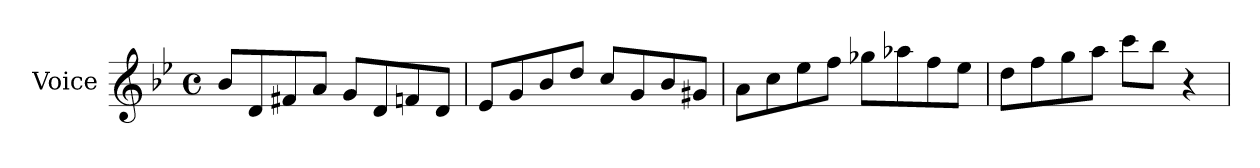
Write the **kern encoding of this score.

**kern
*part1
*staff1
*I"Voice
*I'Voice
*clefG2
*k[b-e-]
*M4/4
*met(c)
=1
8b-/L
8d/
8f#X/
8a/J
8g/L
8d/
8fn/
8d/J
=2
8e-/L
8g/
8b-/
8dd/J
8cc/L
8g/
8b-/
8g#X/J
=3
8a\L
8cc\
8ee-\
8ff\J
8gg-X\L
8aa-X\
8ff\
8ee-\J
=4
8dd\L
8ff\
8gg\
8aa\J
8ccc\L
8bb-\J
4r
=
*-
